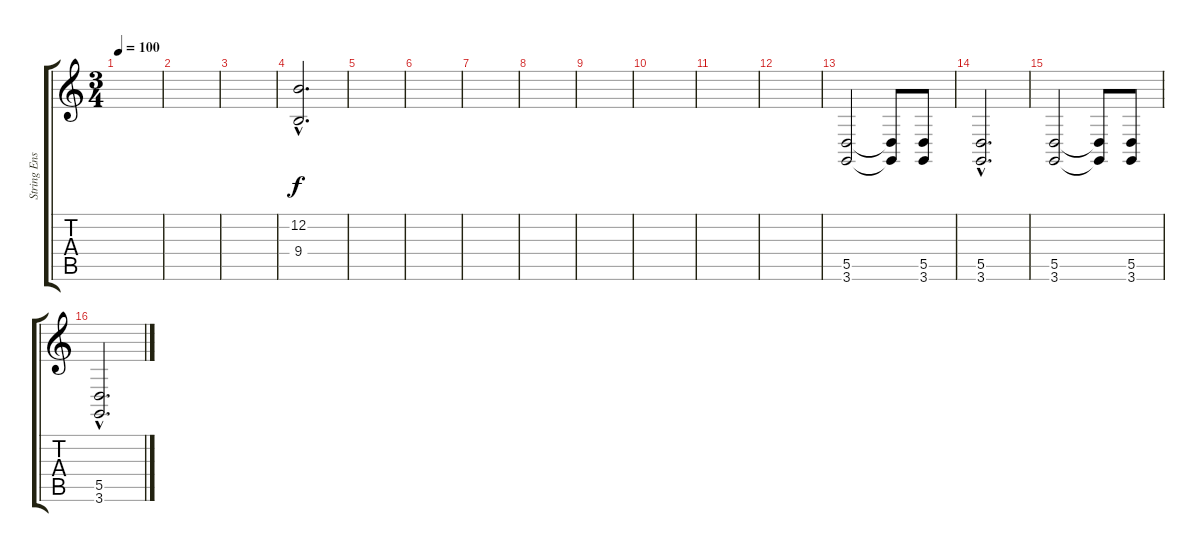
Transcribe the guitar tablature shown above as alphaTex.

\track ("String Ensemble 1" "String Ens") {instrument stringensemble1}
\staff {score tabs}
\tuning (E4 B3 G3 D3 A2 E2) {hide}
\ts (3 4)
\tempo 100
\clef g2
\ks c
|
|
|
(12.2{hac} 9.4{hac}).2{d instrument reversecymbal} |
|
|
|
|
|
|
|
|
(5.5 3.6).2{instrument taikodrum} (5.5{t} 3.6{t}).8 (5.5 3.6).8 |
(5.5{hac} 3.6{hac}).2{d instrument taikodrum} |
(5.5 3.6).2{instrument taikodrum} (5.5{t} 3.6{t}).8 (5.5 3.6).8 |
(5.5{hac} 3.6{hac}).2{d instrument taikodrum}
